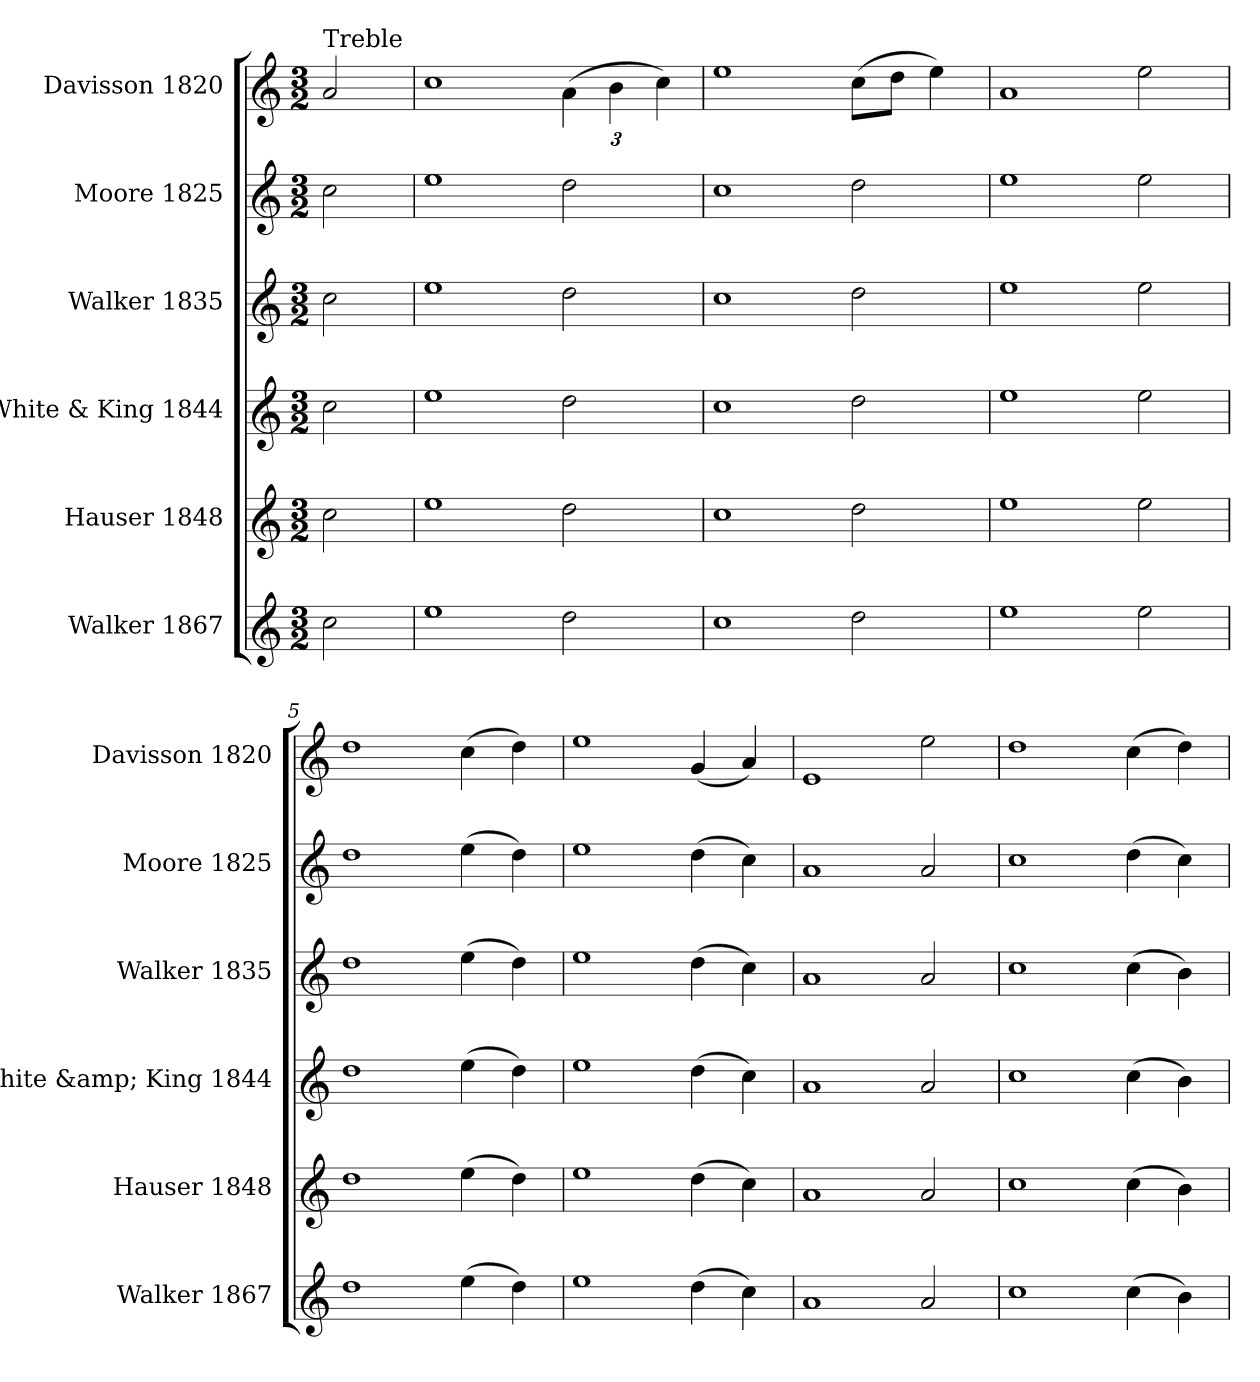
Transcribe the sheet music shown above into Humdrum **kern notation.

**kern	**kern	**kern	**kern	**kern	**kern
*part6	*part5	*part4	*part3	*part2	*part1
*staff6	*staff5	*staff4	*staff3	*staff2	*staff1
*I"Walker 1867	*I"Hauser 1848	*I"White &amp; King 1844	*I"Walker 1835	*I"Moore 1825	*I"Davisson 1820
*I'Walker 1867	*I'Hauser 1848	*I'White &amp; King 1844	*I'Walker 1835	*I'Moore 1825	*I'Davisson 1820
*clefG2	*clefG2	*clefG2	*clefG2	*clefG2	*clefG2
*k[]	*k[]	*k[]	*k[]	*k[]	*k[]
*M3/2	*M3/2	*M3/2	*M3/2	*M3/2	*M3/2
*MM150	*MM150	*MM150	*MM150	*MM150	*MM150
=1	=1	=1	=1	=1	=1
!	!	!	!	!	!LO:TX:a:t=Treble
2cc!\	2cc!\	2cc!\	2cc!\	2cc!\	2a!/
=2	=2	=2	=2	=2	=2
1ee!	1ee!	1ee!	1ee!	1ee!	1cc!
*	*	*	*	*	*Xbrackettup
2dd!\	2dd!\	2dd!\	2dd!\	2dd!\	(6a!\
.	.	.	.	.	6b!\
.	.	.	.	.	6cc!\)
=3	=3	=3	=3	=3	=3
1cc!	1cc!	1cc!	1cc!	1cc!	1ee!
2dd!\	2dd!\	2dd!\	2dd!\	2dd!\	(8cc!\L
.	.	.	.	.	8dd!\J
.	.	.	.	.	4ee!\)
=4	=4	=4	=4	=4	=4
1ee!	1ee!	1ee!	1ee!	1ee!	1a!
2ee!\	2ee!\	2ee!\	2ee!\	2ee!\	2ee!\
=5	=5	=5	=5	=5	=5
1dd!	1dd!	1dd!	1dd!	1dd!	1dd!
(4ee!\	(4ee!\	(4ee!\	(4ee!\	(4ee!\	(4cc!\
4dd!\)	4dd!\)	4dd!\)	4dd!\)	4dd!\)	4dd!\)
=6	=6	=6	=6	=6	=6
1ee!	1ee!	1ee!	1ee!	1ee!	1ee!
(4dd!\	(4dd!\	(4dd!\	(4dd!\	(4dd!\	(4g!/
4cc!\)	4cc!\)	4cc!\)	4cc!\)	4cc!\)	4a!/)
=7	=7	=7	=7	=7	=7
1a!	1a!	1a!	1a!	1a!	1e!
2a!/	2a!/	2a!/	2a!/	2a!/	2ee!\
=8	=8	=8	=8	=8	=8
1cc!	1cc!	1cc!	1cc!	1cc!	1dd!
(4cc!\	(4cc!\	(4cc!\	(4cc!\	(4dd!\	(4cc!\
4b!\)	4b!\)	4b!\)	4b!\)	4cc!\)	4dd!\)
=	=	=	=	=	=
*-	*-	*-	*-	*-	*-
